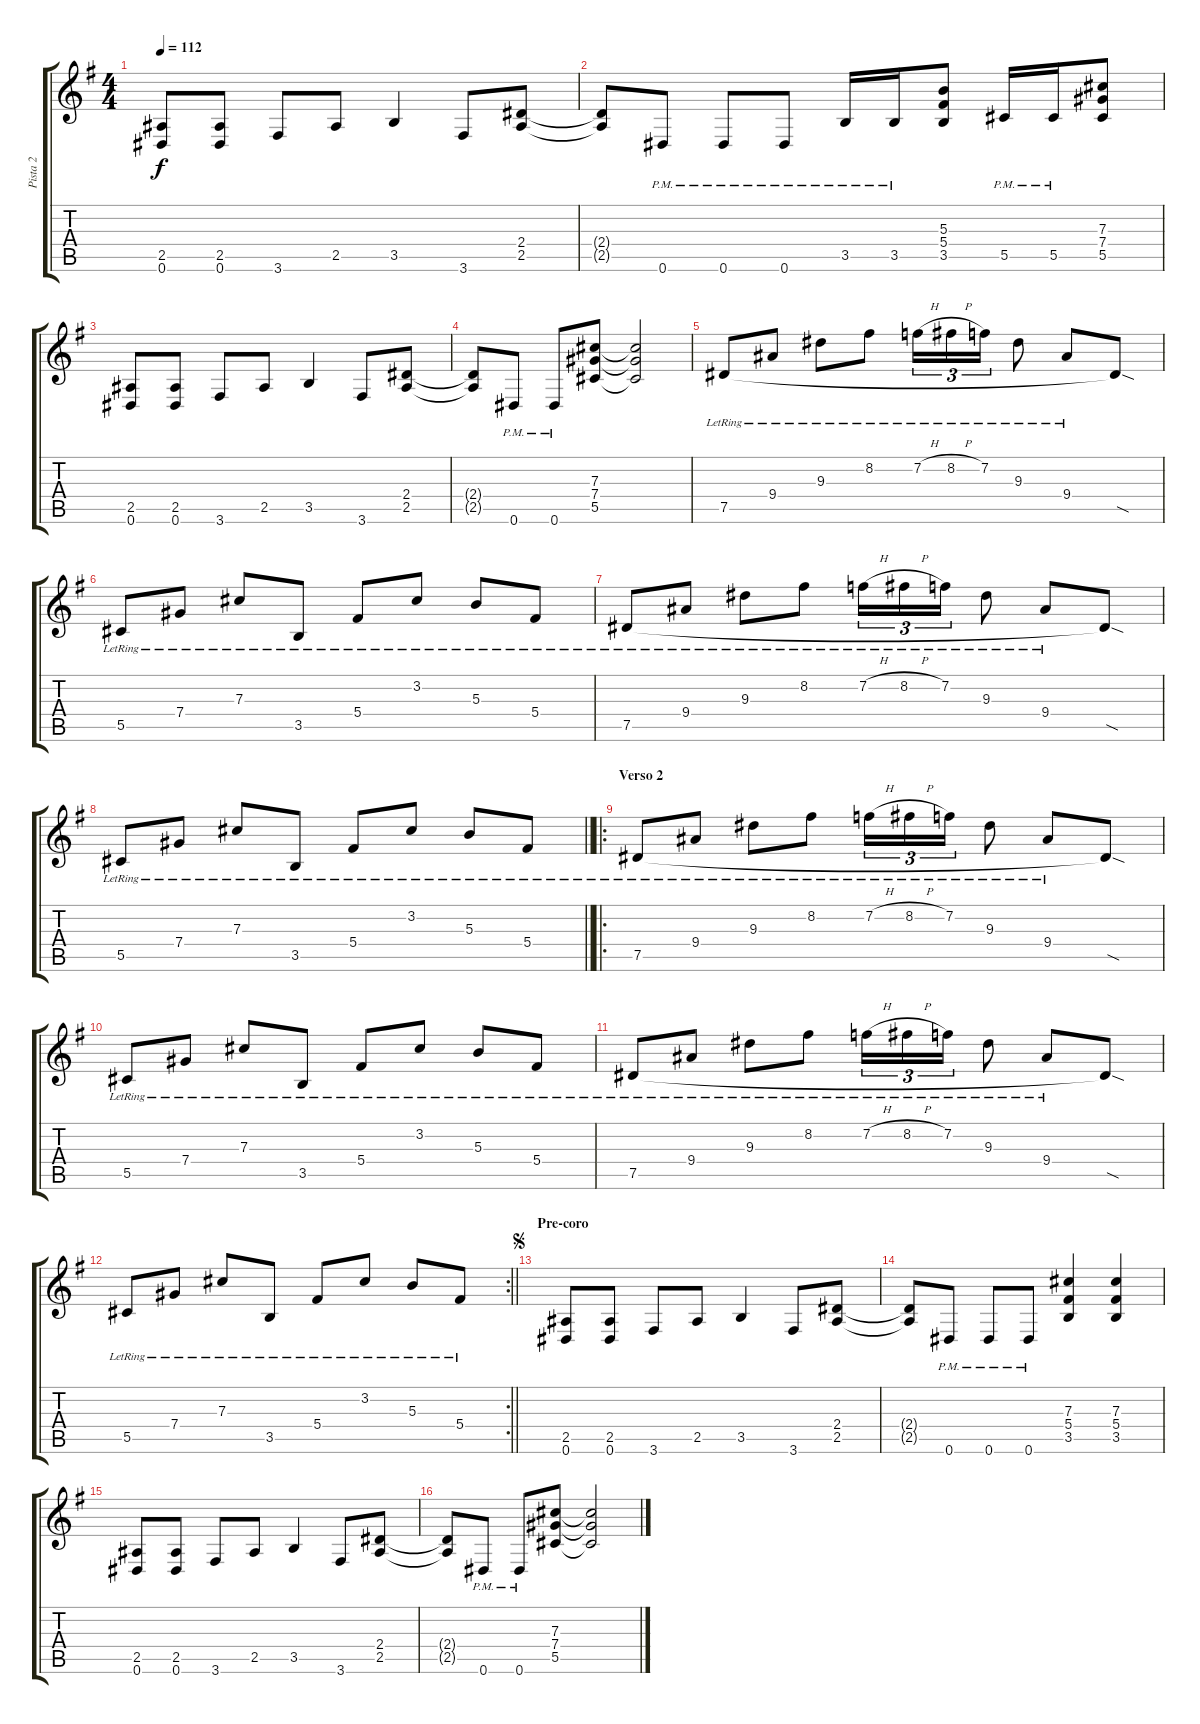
\track ("Pista 2" "Pista 2") {instrument distortionguitar}
\staff {score tabs}
\tuning (Eb4 Bb3 Gb3 Db3 Ab2 Eb2) {hide}
\ts (4 4)
\tempo 112
\clef g2
\ks g
(2.5 0.6).8{dy f} (2.5 0.6).8 3.6.8 2.5.8 3.5.4 3.6.8 (2.4 2.5).8 |
(2.4{t} 2.5{t}).8 0.6{pm}.8 0.6{pm}.8 0.6{pm}.8 3.5{pm}.16 3.5{pm}.16 (5.3 5.4 3.5).8 5.5{pm}.16 5.5{pm}.16 (7.3 7.4 5.5).8 |
(2.5 0.6).8 (2.5 0.6).8 3.6.8 2.5.8 3.5.4 3.6.8 (2.4 2.5).8 |
(2.4{t} 2.5{t}).8 0.6{pm}.8 0.6{pm}.8 (7.3 7.4 5.5).8 (7.3{t} 7.4{t} 5.5{t}).2 |
7.5{lr}.8{instrument acousticguitarsteel} 9.4{lr}.8 9.3{lr}.8 8.2{lr}.8 7.2{h lr}.16{tu (3 2)} 8.2{h lr}.16{tu (3 2)} 7.2{lr}.16{tu (3 2)} 9.3{lr}.8 9.4{lr}.8 7.5{sod t}.8 |
5.5{lr}.8 7.4{lr}.8 7.3{lr}.8 3.5{lr}.8 5.4{lr}.8 3.2{lr}.8 5.3{lr}.8 5.4{lr}.8 |
7.5{lr}.8{instrument acousticguitarsteel} 9.4{lr}.8 9.3{lr}.8 8.2{lr}.8 7.2{h lr}.16{tu (3 2)} 8.2{h lr}.16{tu (3 2)} 7.2{lr}.16{tu (3 2)} 9.3{lr}.8 9.4{lr}.8 7.5{sod t}.8 |
\barLineRight lightlight
5.5{lr}.8 7.4{lr}.8 7.3{lr}.8 3.5{lr}.8 5.4{lr}.8 3.2{lr}.8 5.3{lr}.8 5.4{lr}.8 |
\ro
\section ("" "Verso 2")
7.5{lr}.8{instrument acousticguitarsteel} 9.4{lr}.8 9.3{lr}.8 8.2{lr}.8 7.2{h lr}.16{tu (3 2)} 8.2{h lr}.16{tu (3 2)} 7.2{lr}.16{tu (3 2)} 9.3{lr}.8 9.4{lr}.8 7.5{sod t}.8 |
5.5{lr}.8 7.4{lr}.8 7.3{lr}.8 3.5{lr}.8 5.4{lr}.8 3.2{lr}.8 5.3{lr}.8 5.4{lr}.8 |
7.5{lr}.8{instrument acousticguitarsteel} 9.4{lr}.8 9.3{lr}.8 8.2{lr}.8 7.2{h lr}.16{tu (3 2)} 8.2{h lr}.16{tu (3 2)} 7.2{lr}.16{tu (3 2)} 9.3{lr}.8 9.4{lr}.8 7.5{sod t}.8 |
\rc 2
\barLineRight lightlight
5.5{lr}.8 7.4{lr}.8 7.3{lr}.8 3.5{lr}.8 5.4{lr}.8 3.2{lr}.8 5.3{lr}.8 5.4{lr}.8 |
\section ("" "Pre-coro")
\jump segno
(2.5 0.6).8{instrument distortionguitar} (2.5 0.6).8 3.6.8 2.5.8 3.5.4 3.6.8 (2.4 2.5).8 |
(2.4{t} 2.5{t}).8 0.6{pm}.8 0.6{pm}.8 0.6{pm}.8 (7.3 5.4 3.5).4 (7.3 5.4 3.5).4 |
(2.5 0.6).8 (2.5 0.6).8 3.6.8 2.5.8 3.5.4 3.6.8 (2.4 2.5).8 |
(2.4{t} 2.5{t}).8 0.6{pm}.8 0.6{pm}.8 (7.3 7.4 5.5).8 (7.3{t} 7.4{t} 5.5{t}).2
